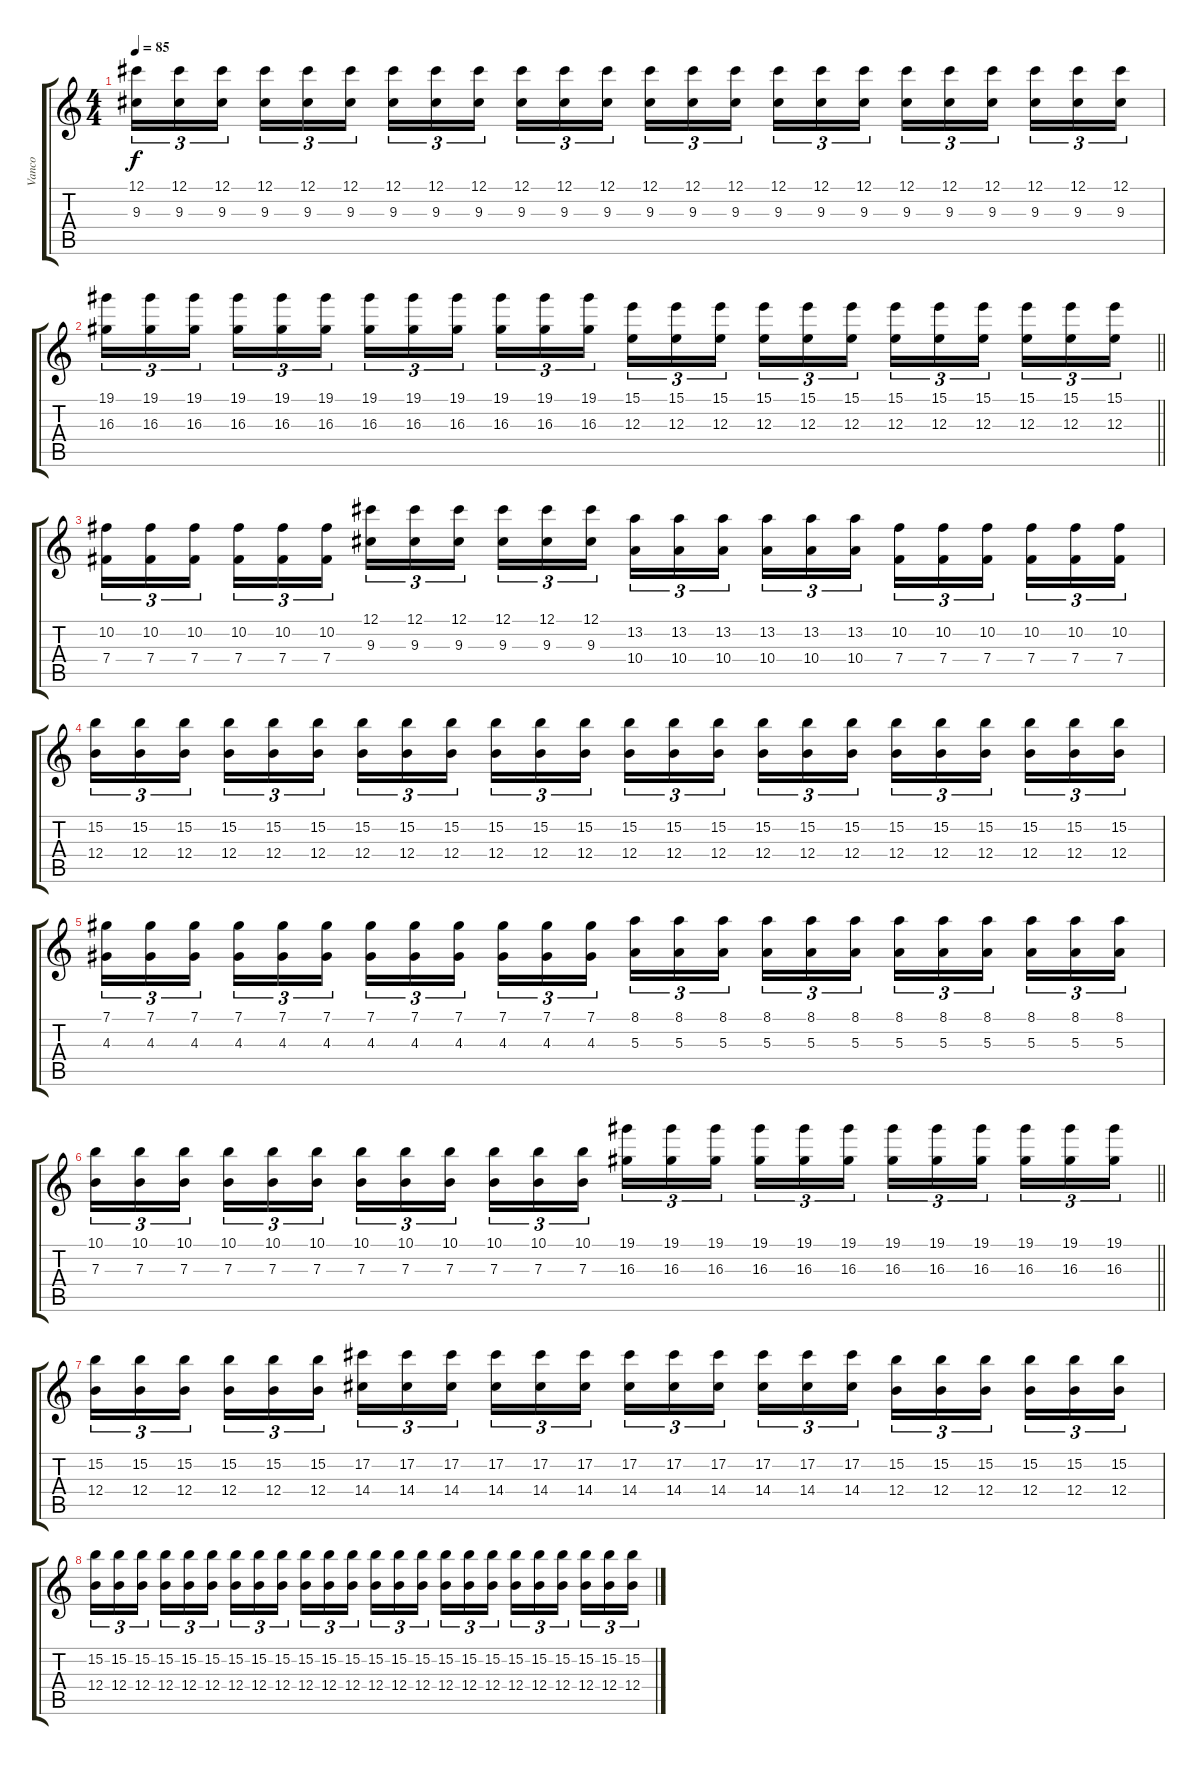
\track ("Vanco" "Vanco") {instrument overdrivenguitar}
\staff {score tabs}
\tuning (Db4 Ab3 E3 B2 Gb2 Db2) {hide}
\ts (4 4)
\tempo 85
\clef g2
\ks c
(12.1 9.3).16{tu (3 2) dy f} (12.1 9.3).16{tu (3 2)} (12.1 9.3).16{tu (3 2) beam splitsecondary} (12.1 9.3).16{tu (3 2)} (12.1 9.3).16{tu (3 2)} (12.1 9.3).16{tu (3 2)} (12.1 9.3).16{tu (3 2)} (12.1 9.3).16{tu (3 2)} (12.1 9.3).16{tu (3 2) beam splitsecondary} (12.1 9.3).16{tu (3 2)} (12.1 9.3).16{tu (3 2)} (12.1 9.3).16{tu (3 2)} (12.1 9.3).16{tu (3 2)} (12.1 9.3).16{tu (3 2)} (12.1 9.3).16{tu (3 2) beam splitsecondary} (12.1 9.3).16{tu (3 2)} (12.1 9.3).16{tu (3 2)} (12.1 9.3).16{tu (3 2)} (12.1 9.3).16{tu (3 2)} (12.1 9.3).16{tu (3 2)} (12.1 9.3).16{tu (3 2) beam splitsecondary} (12.1 9.3).16{tu (3 2)} (12.1 9.3).16{tu (3 2)} (12.1 9.3).16{tu (3 2)} |
\barLineRight lightlight
(19.1 16.3).16{tu (3 2)} (19.1 16.3).16{tu (3 2)} (19.1 16.3).16{tu (3 2) beam splitsecondary} (19.1 16.3).16{tu (3 2)} (19.1 16.3).16{tu (3 2)} (19.1 16.3).16{tu (3 2)} (19.1 16.3).16{tu (3 2)} (19.1 16.3).16{tu (3 2)} (19.1 16.3).16{tu (3 2) beam splitsecondary} (19.1 16.3).16{tu (3 2)} (19.1 16.3).16{tu (3 2)} (19.1 16.3).16{tu (3 2)} (15.1 12.3).16{tu (3 2)} (15.1 12.3).16{tu (3 2)} (15.1 12.3).16{tu (3 2) beam splitsecondary} (15.1 12.3).16{tu (3 2)} (15.1 12.3).16{tu (3 2)} (15.1 12.3).16{tu (3 2)} (15.1 12.3).16{tu (3 2)} (15.1 12.3).16{tu (3 2)} (15.1 12.3).16{tu (3 2) beam splitsecondary} (15.1 12.3).16{tu (3 2)} (15.1 12.3).16{tu (3 2)} (15.1 12.3).16{tu (3 2)} |
(10.2 7.4).16{tu (3 2)} (10.2 7.4).16{tu (3 2)} (10.2 7.4).16{tu (3 2) beam splitsecondary} (10.2 7.4).16{tu (3 2)} (10.2 7.4).16{tu (3 2)} (10.2 7.4).16{tu (3 2)} (12.1 9.3).16{tu (3 2)} (12.1 9.3).16{tu (3 2)} (12.1 9.3).16{tu (3 2) beam splitsecondary} (12.1 9.3).16{tu (3 2)} (12.1 9.3).16{tu (3 2)} (12.1 9.3).16{tu (3 2)} (13.2 10.4).16{tu (3 2)} (13.2 10.4).16{tu (3 2)} (13.2 10.4).16{tu (3 2) beam splitsecondary} (13.2 10.4).16{tu (3 2)} (13.2 10.4).16{tu (3 2)} (13.2 10.4).16{tu (3 2)} (10.2 7.4).16{tu (3 2)} (10.2 7.4).16{tu (3 2)} (10.2 7.4).16{tu (3 2) beam splitsecondary} (10.2 7.4).16{tu (3 2)} (10.2 7.4).16{tu (3 2)} (10.2 7.4).16{tu (3 2)} |
(15.2 12.4).16{tu (3 2)} (15.2 12.4).16{tu (3 2)} (15.2 12.4).16{tu (3 2) beam splitsecondary} (15.2 12.4).16{tu (3 2)} (15.2 12.4).16{tu (3 2)} (15.2 12.4).16{tu (3 2)} (15.2 12.4).16{tu (3 2)} (15.2 12.4).16{tu (3 2)} (15.2 12.4).16{tu (3 2) beam splitsecondary} (15.2 12.4).16{tu (3 2)} (15.2 12.4).16{tu (3 2)} (15.2 12.4).16{tu (3 2)} (15.2 12.4).16{tu (3 2)} (15.2 12.4).16{tu (3 2)} (15.2 12.4).16{tu (3 2) beam splitsecondary} (15.2 12.4).16{tu (3 2)} (15.2 12.4).16{tu (3 2)} (15.2 12.4).16{tu (3 2)} (15.2 12.4).16{tu (3 2)} (15.2 12.4).16{tu (3 2)} (15.2 12.4).16{tu (3 2) beam splitsecondary} (15.2 12.4).16{tu (3 2)} (15.2 12.4).16{tu (3 2)} (15.2 12.4).16{tu (3 2)} |
(7.1 4.3).16{tu (3 2)} (7.1 4.3).16{tu (3 2)} (7.1 4.3).16{tu (3 2) beam splitsecondary} (7.1 4.3).16{tu (3 2)} (7.1 4.3).16{tu (3 2)} (7.1 4.3).16{tu (3 2)} (7.1 4.3).16{tu (3 2)} (7.1 4.3).16{tu (3 2)} (7.1 4.3).16{tu (3 2) beam splitsecondary} (7.1 4.3).16{tu (3 2)} (7.1 4.3).16{tu (3 2)} (7.1 4.3).16{tu (3 2)} (8.1 5.3).16{tu (3 2)} (8.1 5.3).16{tu (3 2)} (8.1 5.3).16{tu (3 2) beam splitsecondary} (8.1 5.3).16{tu (3 2)} (8.1 5.3).16{tu (3 2)} (8.1 5.3).16{tu (3 2)} (8.1 5.3).16{tu (3 2)} (8.1 5.3).16{tu (3 2)} (8.1 5.3).16{tu (3 2) beam splitsecondary} (8.1 5.3).16{tu (3 2)} (8.1 5.3).16{tu (3 2)} (8.1 5.3).16{tu (3 2)} |
\barLineRight lightlight
(10.1 7.3).16{tu (3 2)} (10.1 7.3).16{tu (3 2)} (10.1 7.3).16{tu (3 2) beam splitsecondary} (10.1 7.3).16{tu (3 2)} (10.1 7.3).16{tu (3 2)} (10.1 7.3).16{tu (3 2)} (10.1 7.3).16{tu (3 2)} (10.1 7.3).16{tu (3 2)} (10.1 7.3).16{tu (3 2) beam splitsecondary} (10.1 7.3).16{tu (3 2)} (10.1 7.3).16{tu (3 2)} (10.1 7.3).16{tu (3 2)} (19.1 16.3).16{tu (3 2)} (19.1 16.3).16{tu (3 2)} (19.1 16.3).16{tu (3 2) beam splitsecondary} (19.1 16.3).16{tu (3 2)} (19.1 16.3).16{tu (3 2)} (19.1 16.3).16{tu (3 2)} (19.1 16.3).16{tu (3 2)} (19.1 16.3).16{tu (3 2)} (19.1 16.3).16{tu (3 2) beam splitsecondary} (19.1 16.3).16{tu (3 2)} (19.1 16.3).16{tu (3 2)} (19.1 16.3).16{tu (3 2)} |
(15.2 12.4).16{tu (3 2)} (15.2 12.4).16{tu (3 2)} (15.2 12.4).16{tu (3 2) beam splitsecondary} (15.2 12.4).16{tu (3 2)} (15.2 12.4).16{tu (3 2)} (15.2 12.4).16{tu (3 2)} (17.2 14.4).16{tu (3 2)} (17.2 14.4).16{tu (3 2)} (17.2 14.4).16{tu (3 2) beam splitsecondary} (17.2 14.4).16{tu (3 2)} (17.2 14.4).16{tu (3 2)} (17.2 14.4).16{tu (3 2)} (17.2 14.4).16{tu (3 2)} (17.2 14.4).16{tu (3 2)} (17.2 14.4).16{tu (3 2) beam splitsecondary} (17.2 14.4).16{tu (3 2)} (17.2 14.4).16{tu (3 2)} (17.2 14.4).16{tu (3 2)} (15.2 12.4).16{tu (3 2)} (15.2 12.4).16{tu (3 2)} (15.2 12.4).16{tu (3 2) beam splitsecondary} (15.2 12.4).16{tu (3 2)} (15.2 12.4).16{tu (3 2)} (15.2 12.4).16{tu (3 2)} |
(15.2 12.4).16{tu (3 2)} (15.2 12.4).16{tu (3 2)} (15.2 12.4).16{tu (3 2) beam splitsecondary} (15.2 12.4).16{tu (3 2)} (15.2 12.4).16{tu (3 2)} (15.2 12.4).16{tu (3 2)} (15.2 12.4).16{tu (3 2)} (15.2 12.4).16{tu (3 2)} (15.2 12.4).16{tu (3 2) beam splitsecondary} (15.2 12.4).16{tu (3 2)} (15.2 12.4).16{tu (3 2)} (15.2 12.4).16{tu (3 2)} (15.2 12.4).16{tu (3 2)} (15.2 12.4).16{tu (3 2)} (15.2 12.4).16{tu (3 2) beam splitsecondary} (15.2 12.4).16{tu (3 2)} (15.2 12.4).16{tu (3 2)} (15.2 12.4).16{tu (3 2)} (15.2 12.4).16{tu (3 2)} (15.2 12.4).16{tu (3 2)} (15.2 12.4).16{tu (3 2) beam splitsecondary} (15.2 12.4).16{tu (3 2)} (15.2 12.4).16{tu (3 2)} (15.2 12.4).16{tu (3 2)}
